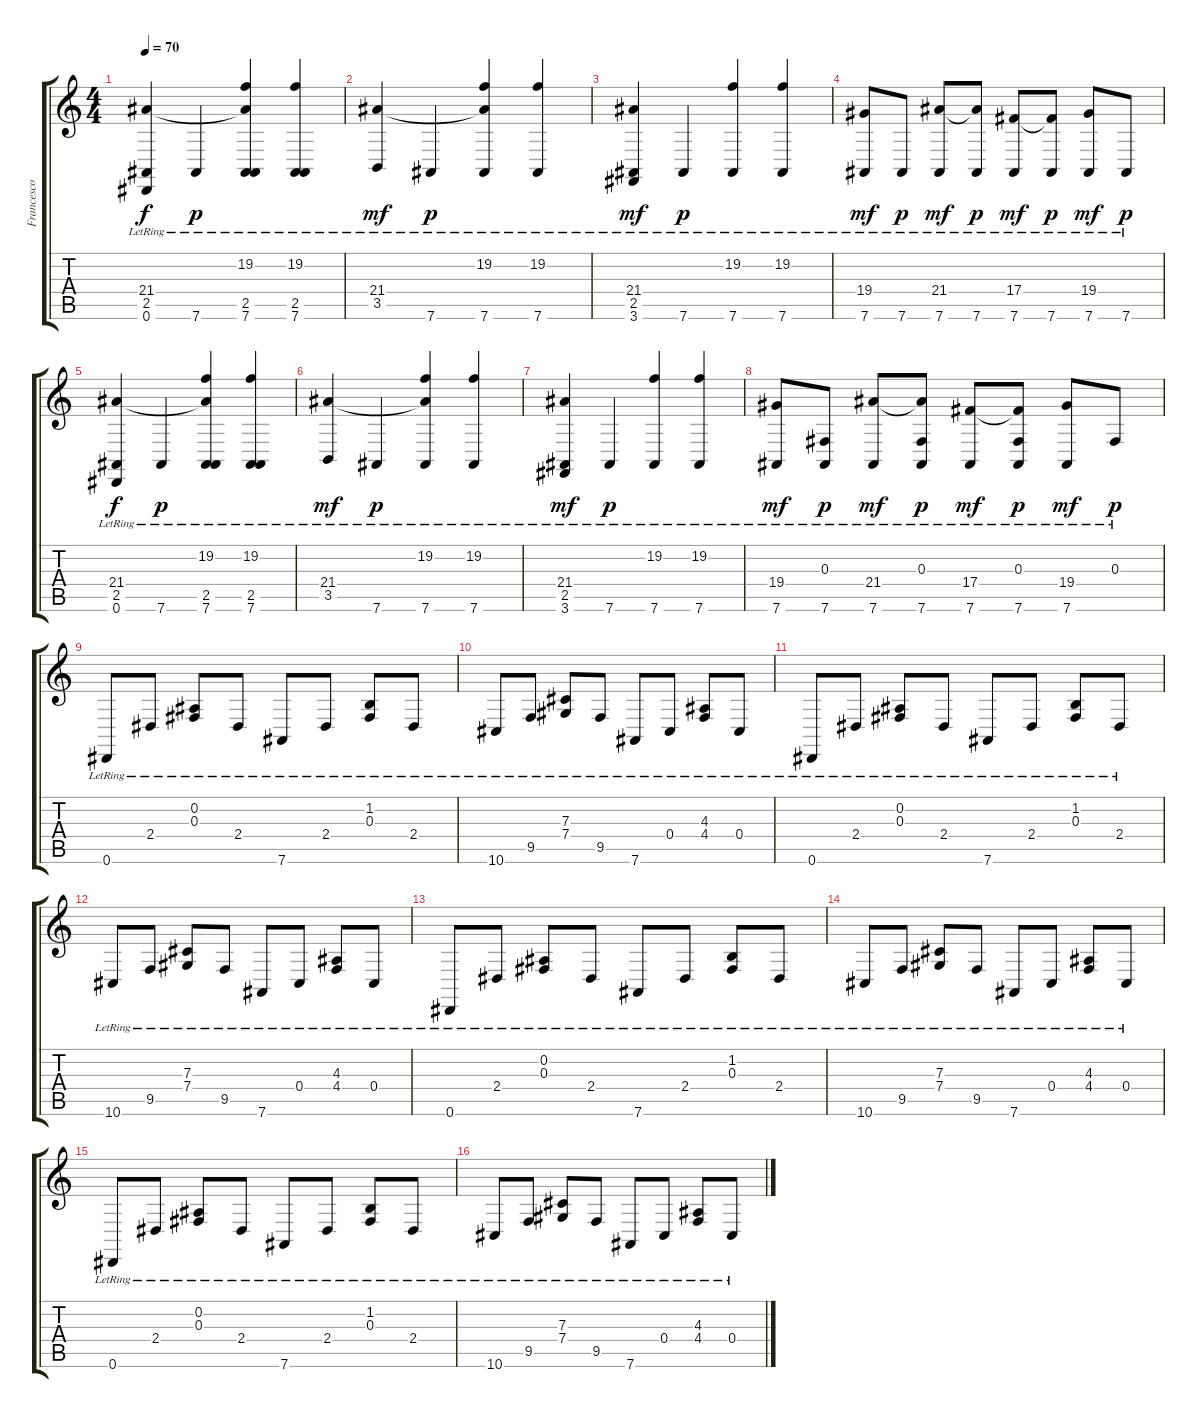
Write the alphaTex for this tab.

\track ("Francesco Sosto" "Francesco ") {instrument acousticgrandpiano}
\staff {score tabs}
\tuning (Eb4 Bb3 Gb3 Db3 Ab2 Eb2) {hide}
\ts (4 4)
\tempo 70
\clef g2
\ks c
(21.4{lr} 2.5{lr} 0.6{lr}).4{dy f instrument acousticgrandpiano} 7.6{lr}.4{dy p} (19.2{lr} 21.4{t} 2.5{lr} 7.6{lr}).4 (19.2{lr} 2.5{lr} 7.6{lr}).4 |
(21.4{lr} 3.5{lr}).4{dy mf} 7.6{lr}.4{dy p} (19.2{lr} 21.4{t} 7.6{lr}).4 (19.2{lr} 7.6{lr}).4 |
(21.4{lr} 2.5{lr} 3.6{lr}).4{dy mf} 7.6{lr}.4{dy p} (19.2{lr} 7.6{lr}).4 (19.2{lr} 7.6{lr}).4 |
(19.4{lr} 7.6{lr}).8{dy mf} 7.6{lr}.8{dy p} (21.4{lr} 7.6{lr}).8{dy mf} (21.4{t} 7.6{lr}).8{dy p} (17.4{lr} 7.6{lr}).8{dy mf} (17.4{t} 7.6{lr}).8{dy p} (19.4{lr} 7.6{lr}).8{dy mf} 7.6{lr}.8{dy p} |
(21.4{lr} 2.5{lr} 0.6{lr}).4{dy f} 7.6{lr}.4{dy p} (19.2{lr} 21.4{t} 2.5{lr} 7.6{lr}).4 (19.2{lr} 2.5{lr} 7.6{lr}).4 |
(21.4{lr} 3.5{lr}).4{dy mf} 7.6{lr}.4{dy p} (19.2{lr} 21.4{t} 7.6{lr}).4 (19.2{lr} 7.6{lr}).4 |
(21.4{lr} 2.5{lr} 3.6{lr}).4{dy mf} 7.6{lr}.4{dy p} (19.2{lr} 7.6{lr}).4 (19.2{lr} 7.6{lr}).4 |
(19.4{lr} 7.6{lr}).8{dy mf} (0.3{lr} 7.6{lr}).8{dy p} (21.4{lr} 7.6{lr}).8{dy mf} (0.3{lr} 21.4{t} 7.6{lr}).8{dy p} (17.4{lr} 7.6{lr}).8{dy mf} (0.3{lr} 17.4{t} 7.6{lr}).8{dy p} (19.4{lr} 7.6{lr}).8{dy mf} 0.3{lr}.8{dy p} |
0.6{lr}.8 2.4{lr}.8 (0.2{lr} 0.3{lr}).8 2.4{lr}.8 7.6{lr}.8 2.4{lr}.8 (1.2{lr} 0.3{lr}).8 2.4{lr}.8 |
10.6{lr}.8 9.5{lr}.8 (7.3{lr} 7.4{lr}).8 9.5{lr}.8 7.6{lr}.8 0.4{lr}.8 (4.3{lr} 4.4{lr}).8 0.4{lr}.8 |
0.6{lr}.8 2.4{lr}.8 (0.2{lr} 0.3{lr}).8 2.4{lr}.8 7.6{lr}.8 2.4{lr}.8 (1.2{lr} 0.3{lr}).8 2.4{lr}.8 |
10.6{lr}.8 9.5{lr}.8 (7.3{lr} 7.4{lr}).8 9.5{lr}.8 7.6{lr}.8 0.4{lr}.8 (4.3{lr} 4.4{lr}).8 0.4{lr}.8 |
0.6{lr}.8 2.4{lr}.8 (0.2{lr} 0.3{lr}).8 2.4{lr}.8 7.6{lr}.8 2.4{lr}.8 (1.2{lr} 0.3{lr}).8 2.4{lr}.8 |
10.6{lr}.8 9.5{lr}.8 (7.3{lr} 7.4{lr}).8 9.5{lr}.8 7.6{lr}.8 0.4{lr}.8 (4.3{lr} 4.4{lr}).8 0.4{lr}.8 |
0.6{lr}.8 2.4{lr}.8 (0.2{lr} 0.3{lr}).8 2.4{lr}.8 7.6{lr}.8 2.4{lr}.8 (1.2{lr} 0.3{lr}).8 2.4{lr}.8 |
10.6{lr}.8 9.5{lr}.8 (7.3{lr} 7.4{lr}).8 9.5{lr}.8 7.6{lr}.8 0.4{lr}.8 (4.3{lr} 4.4{lr}).8 0.4{lr}.8
